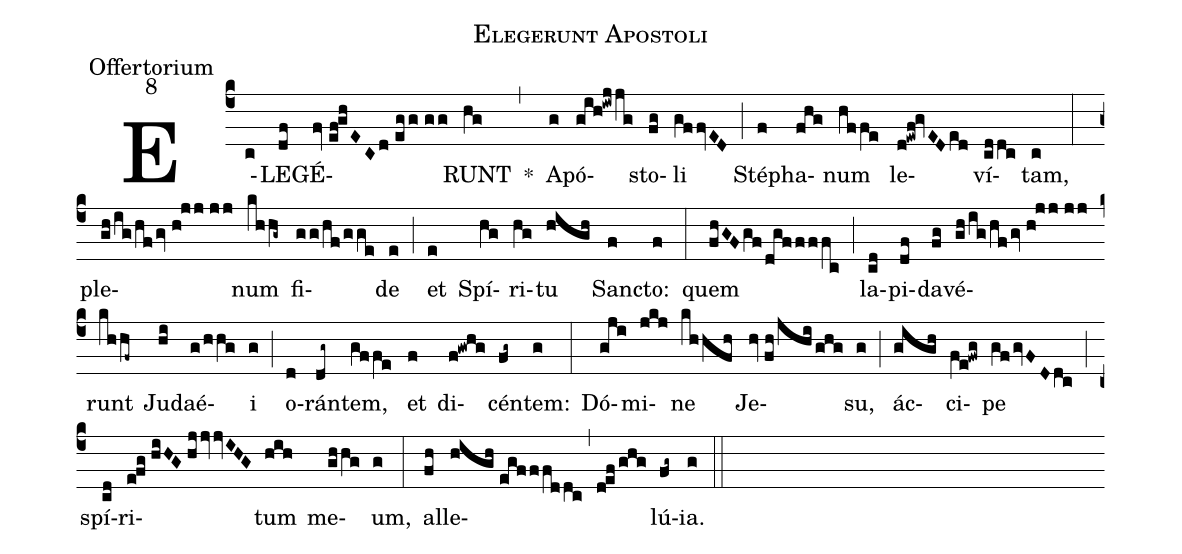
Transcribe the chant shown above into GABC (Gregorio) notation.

name:Elegerunt Apostoli;
office-part:Offertorium;
mode:8;
%%
(c4) E(c)LE(df)GÉ(fv//ef!ghECd//egg//gg)RUNT(hg) *(,) A(g)pó(gih!iwj/jg)sto(fg)li(gffvED) (;) Sté(f)pha(fhg)num(hffe) le(d!ewf!gvEDed)ví(cddc)tam,(c) (:) ple(gh/ig/hfgv//h!jj//jj)num(kh/hg~) fi(gg/hf/gge)de(e) (;) et(e) Spí(hg)ri(hg)tu(high) San(f)cto:(f) (:) quem(fhGFgf/dgffffc) (;) la(cd)pi(df)da(fg)vé(gh/ig/hfgv//h!jj//jj)runt(khhf~) Ju(hi)daé(g/hhg)i(g) (;) o(d)rán(dg~)tem,(gf/fe) et(f) di(f!gwhg)cén(fg~)tem:(g) (:) Dó(gji)mi(jkj)ne(khhfh) Je(hv//fh/jhi/ghg)su,(g) (;) ác(gigh)ci(fe!fwg)pe(gfgvFDdc) (;) spí(cd)ri(e!fg//hiHG//hjjvjvIHG)tum(hih) me(ghhg)um,(g) (:) al(fh)le(high//egfffddc,d!ef/ghg)lú(fg~)ia.(g) (::)
